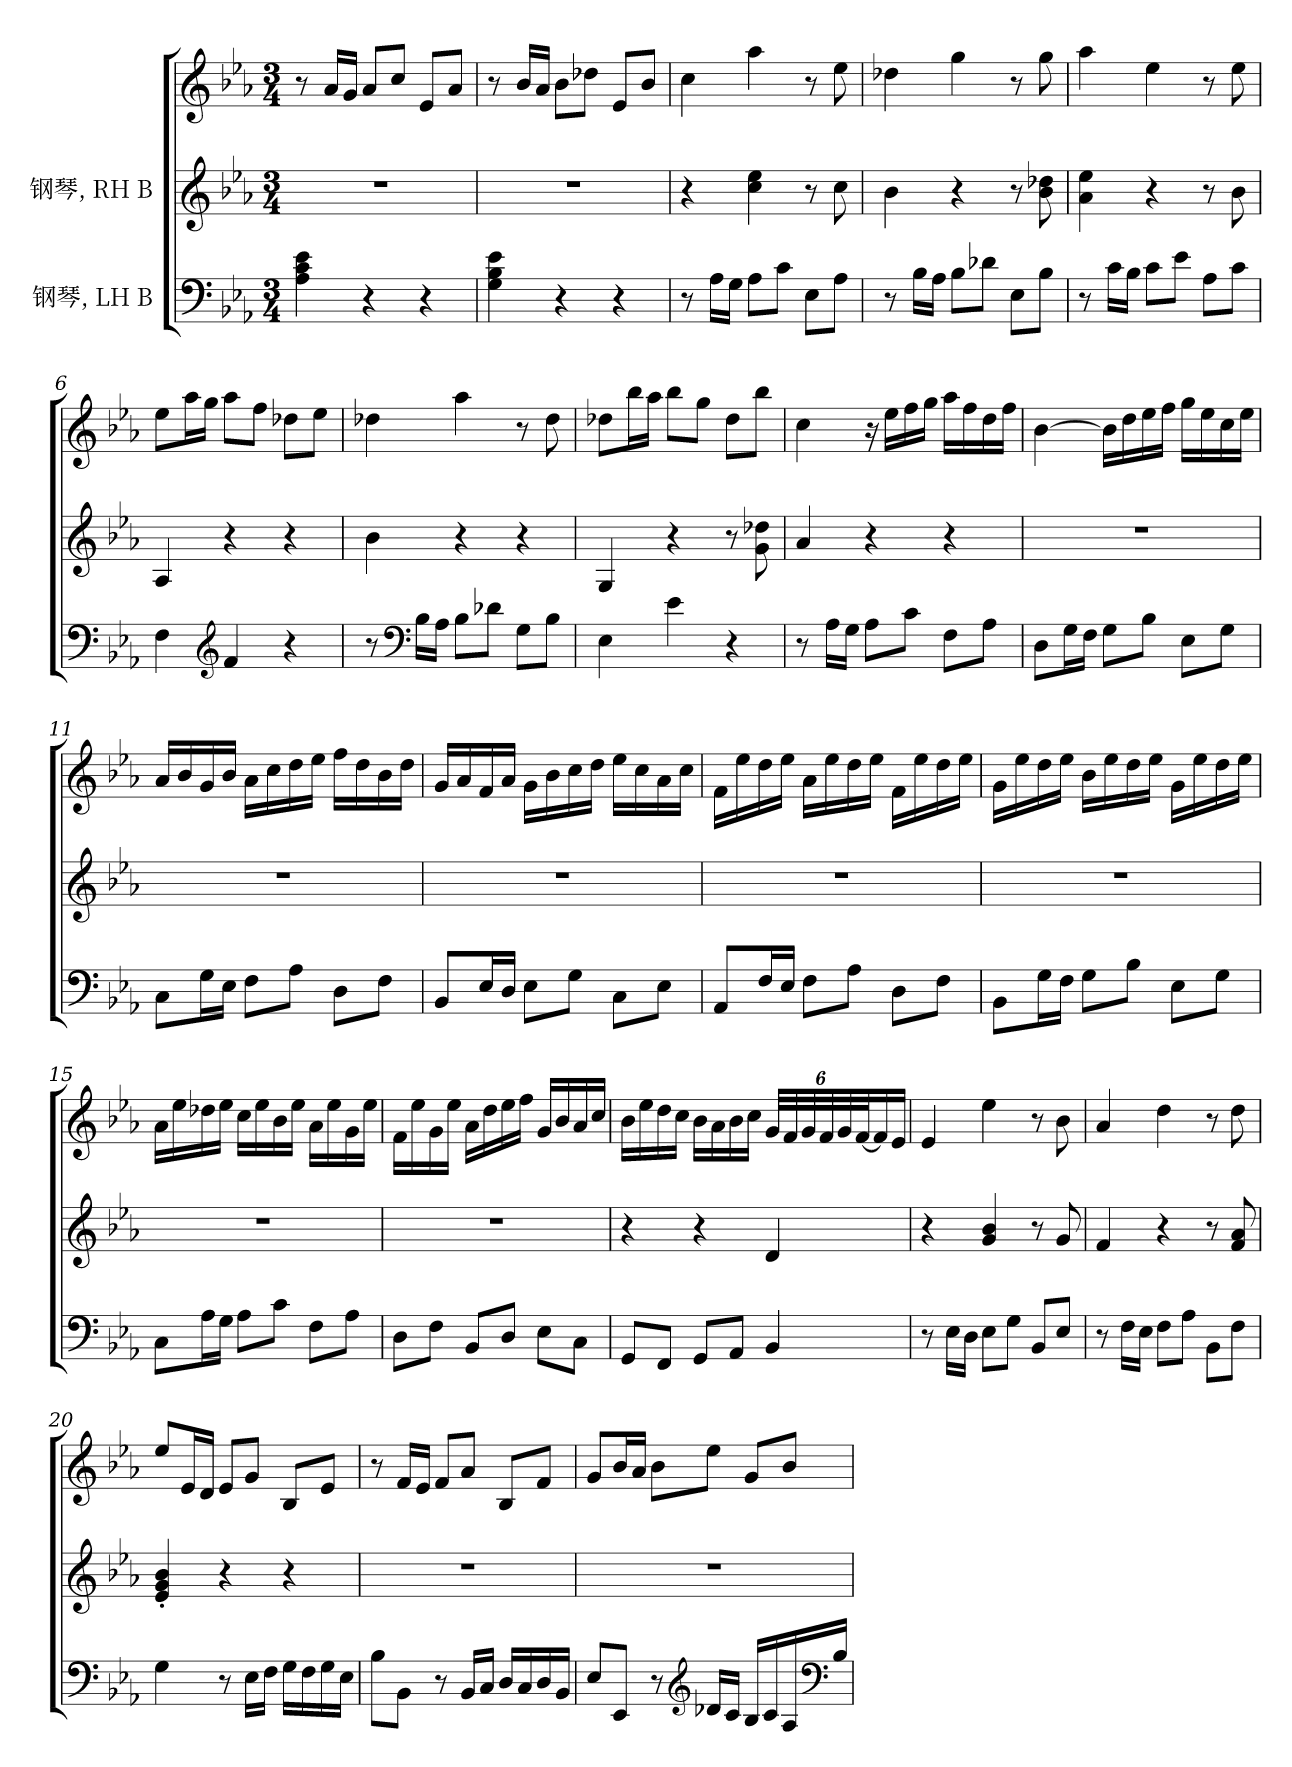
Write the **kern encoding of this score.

**kern	**kern	**kern
*part2	*part1	*part1
*staff3	*staff2	*staff1
*I"钢琴, LH B	*I"钢琴, RH B	*
*clefF4	*clefG2	*clefG2
*k[b-e-a-]	*k[b-e-a-]	*k[b-e-a-]
*M3/4	*M3/4	*M3/4
*MM100	*MM100	*MM100
=1	=1	=1
4A-\ 4c\ 4e-\	2.r	8r
.	.	16a-/LL
.	.	16g/JJ
4r	.	8a-/L
.	.	8cc/J
4r	.	8e-/L
.	.	8a-/J
=2	=2	=2
4G\ 4B-\ 4e-\	2.r	8r
.	.	16b-/LL
.	.	16a-/JJ
4r	.	8b-\L
.	.	8dd-X\J
4r	.	8e-/L
.	.	8b-/J
=3	=3	=3
8r	4r	4cc\
16A-\LL	.	.
16G\JJ	.	.
8A-\L	4cc\ 4ee-\	4aa-\
8c\J	.	.
8E-\L	8r	8r
8A-\J	8cc\	8ee-\
=4	=4	=4
8r	4b-\	4dd-X\
16B-\LL	.	.
16A-\JJ	.	.
8B-\L	4r	4gg\
8d-X\J	.	.
8E-\L	8r	8r
8B-\J	8b-\ 8dd-X\	8gg\
!!LO:LB:g=z
=5	=5	=5
8r	4a-\ 4ee-\	4aa-\
16c\LL	.	.
16B-\JJ	.	.
8c\L	4r	4ee-\
8e-\J	.	.
8A-\L	8r	8r
8c\J	8b-\	8ee-\
=6	=6	=6
4F\	4A-/	8ee-\L
.	.	16aa-\L
.	.	16gg\JJ
*clefG2	*	*
4f/	4r	8aa-\L
.	.	8ff\J
4r	4r	8dd-X\L
.	.	8ee-\J
=7	=7	=7
8r	4b-\	4dd-X\
*clefF4	*	*
16B-\LL	.	.
16A-\JJ	.	.
8B-\L	4r	4aa-\
8d-X\J	.	.
8G\L	4r	8r
8B-\J	.	8dd-\
=8	=8	=8
4E-\	4G/	8dd-X\L
.	.	16bb-\L
.	.	16aa-\JJ
4e-\	4r	8bb-\L
.	.	8gg\J
4r	8r	8dd-\L
.	8g\ 8dd-X\	8bb-\J
!!LO:LB:g=z
=9	=9	=9
8r	4a-/	4cc\
16A-\LL	.	.
16G\JJ	.	.
8A-\L	4r	16r
.	.	16ee-\LL
8c\J	.	16ff\
.	.	16gg\JJ
8F\L	4r	16aa-\LL
.	.	16ff\
8A-\J	.	16dd\
.	.	16ff\JJ
=10	=10	=10
8D\L	2.r	[4b-\
16G\L	.	.
16F\JJ	.	.
8G\L	.	16b-\LL]
.	.	16dd\
8B-\J	.	16ee-\
.	.	16ff\JJ
8E-\L	.	16gg\LL
.	.	16ee-\
8G\J	.	16cc\
.	.	16ee-\JJ
=11	=11	=11
8C\L	2.r	16a-/LL
.	.	16b-/
16G\L	.	16g/
16E-\JJ	.	16b-/JJ
8F\L	.	16a-\LL
.	.	16cc\
8A-\J	.	16dd\
.	.	16ee-\JJ
8D\L	.	16ff\LL
.	.	16dd\
8F\J	.	16b-\
.	.	16dd\JJ
!!LO:LB:g=z
=12	=12	=12
8BB-/L	2.r	16g/LL
.	.	16a-/
16E-/L	.	16f/
16D/JJ	.	16a-/JJ
8E-\L	.	16g\LL
.	.	16b-\
8G\J	.	16cc\
.	.	16dd\JJ
8C\L	.	16ee-\LL
.	.	16cc\
8E-\J	.	16a-\
.	.	16cc\JJ
=13	=13	=13
8AA-/L	2.r	16f\LL
.	.	16ee-\
16F/L	.	16dd\
16E-/JJ	.	16ee-\JJ
8F\L	.	16a-\LL
.	.	16ee-\
8A-\J	.	16dd\
.	.	16ee-\JJ
8D\L	.	16f\LL
.	.	16ee-\
8F\J	.	16dd\
.	.	16ee-\JJ
=14	=14	=14
8BB-\L	2.r	16g\LL
.	.	16ee-\
16G\L	.	16dd\
16F\JJ	.	16ee-\JJ
8G\L	.	16b-\LL
.	.	16ee-\
8B-\J	.	16dd\
.	.	16ee-\JJ
8E-\L	.	16g\LL
.	.	16ee-\
8G\J	.	16dd\
.	.	16ee-\JJ
!!LO:PB:g=z
=15	=15	=15
8C\L	2.r	16a-\LL
.	.	16ee-\
16A-\L	.	16dd-X\
16G\JJ	.	16ee-\JJ
8A-\L	.	16cc\LL
.	.	16ee-\
8c\J	.	16b-\
.	.	16ee-\JJ
8F\L	.	16a-\LL
.	.	16ee-\
8A-\J	.	16g\
.	.	16ee-\JJ
=16	=16	=16
8D\L	2.r	16f\LL
.	.	16ee-\
8F\J	.	16g\
.	.	16ee-\JJ
8BB-/L	.	16a-\LL
.	.	16dd\
8D/J	.	16ee-\
.	.	16ff\JJ
8E-\L	.	16g/LL
.	.	16b-/
8C\J	.	16a-/
.	.	16cc/JJ
=17	=17	=17
8GG/L	4r	16b-\LL
.	.	16ee-\
8FF/J	.	16dd\
.	.	16cc\JJ
8GG/L	4r	16b-\LL
.	.	16a-\
8AA-/J	.	16b-\
.	.	16cc\JJ
*	*	*Xbrackettup
4BB-/	4d/	48g/LLL
.	.	48f/
.	.	48g/
.	.	48f/
.	.	48g/
.	.	[48f/J
.	.	16f/]
.	.	16e-/JJ
!!LO:LB:g=z
=18	=18	=18
8r	4r	4e-/
16E-\LL	.	.
16D\JJ	.	.
8E-\L	4g/ 4b-/	4ee-\
8G\J	.	.
8BB-/L	8r	8r
8E-/J	8g/	8b-\
=19	=19	=19
8r	4f/	4a-/
16F\LL	.	.
16E-\JJ	.	.
8F\L	4r	4dd\
8A-\J	.	.
8BB-\L	8r	8r
8F\J	8f/ 8a-/	8dd\
=20	=20	=20
4G\	4e-/' 4g/' 4b-/'	8ee-/L
.	.	16e-/L
.	.	16d/JJ
8r	4r	8e-/L
16E-\LL	.	8g/J
16F\JJ	.	.
16G\LL	4r	8B-/L
16F\	.	.
16G\	.	8e-/J
16E-\JJ	.	.
=21	=21	=21
8B-\L	2.r	8r
8BB-\J	.	16f/LL
.	.	16e-/JJ
8r	.	8f/L
16BB-/LL	.	8a-/J
16C/JJ	.	.
16D/LL	.	8B-/L
16C/	.	.
16D/	.	8f/J
16BB-/JJ	.	.
!!LO:LB:g=z
=22	=22	=22
8E-/L	2.r	8g/L
8EE-/J	.	16b-/L
.	.	16a-/JJ
8r	.	8b-\L
*clefG2	*	*
16d-X/LL	.	8ee-\J
16c/JJ	.	.
16B-/LL	.	8g/L
16c/	.	.
16A-/	.	8b-/J
*clefF4	*	*
16B-/JJ	.	.
=	=	=
*-	*-	*-
